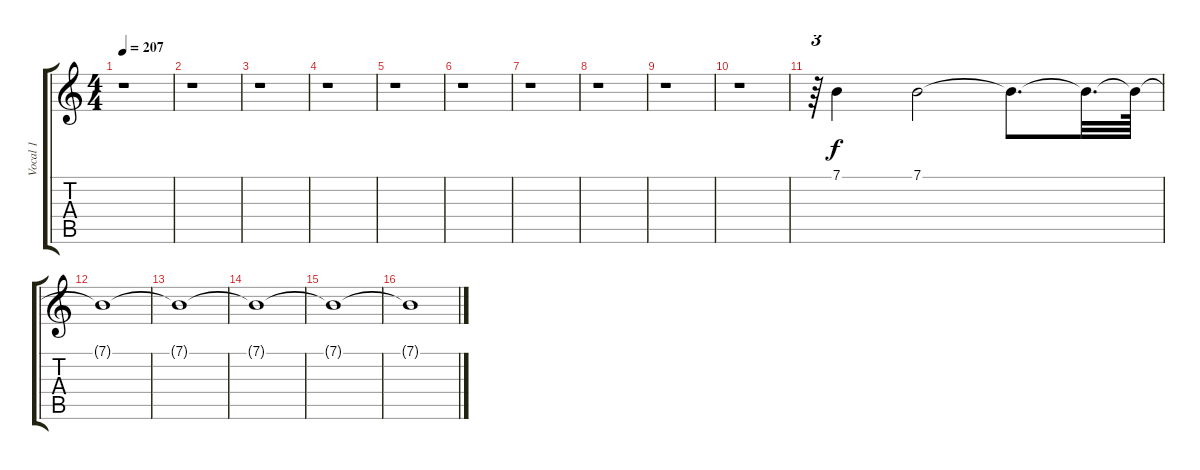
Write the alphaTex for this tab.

\track ("Vocal 1" "Vocal 1") {instrument lead2sawtooth}
\staff {score tabs}
\tuning (E4 B3 G3 D3 A2 E2) {hide}
\ts (4 4)
\tempo 207
\clef g2
\ks c
r.1{dy f} |
r.1 |
r.1 |
r.1 |
r.1 |
r.1 |
r.1 |
r.1 |
r.1 |
r.1 |
r.64{tu (3 2)} 7.1.4{volume 13} 7.1.2 7.1{t}.8{d} 7.1{t}.32{d} 7.1{t}.64 |
7.1{t}.1 |
7.1{t}.1 |
7.1{t}.1 |
7.1{t}.1 |
7.1{t}.1
